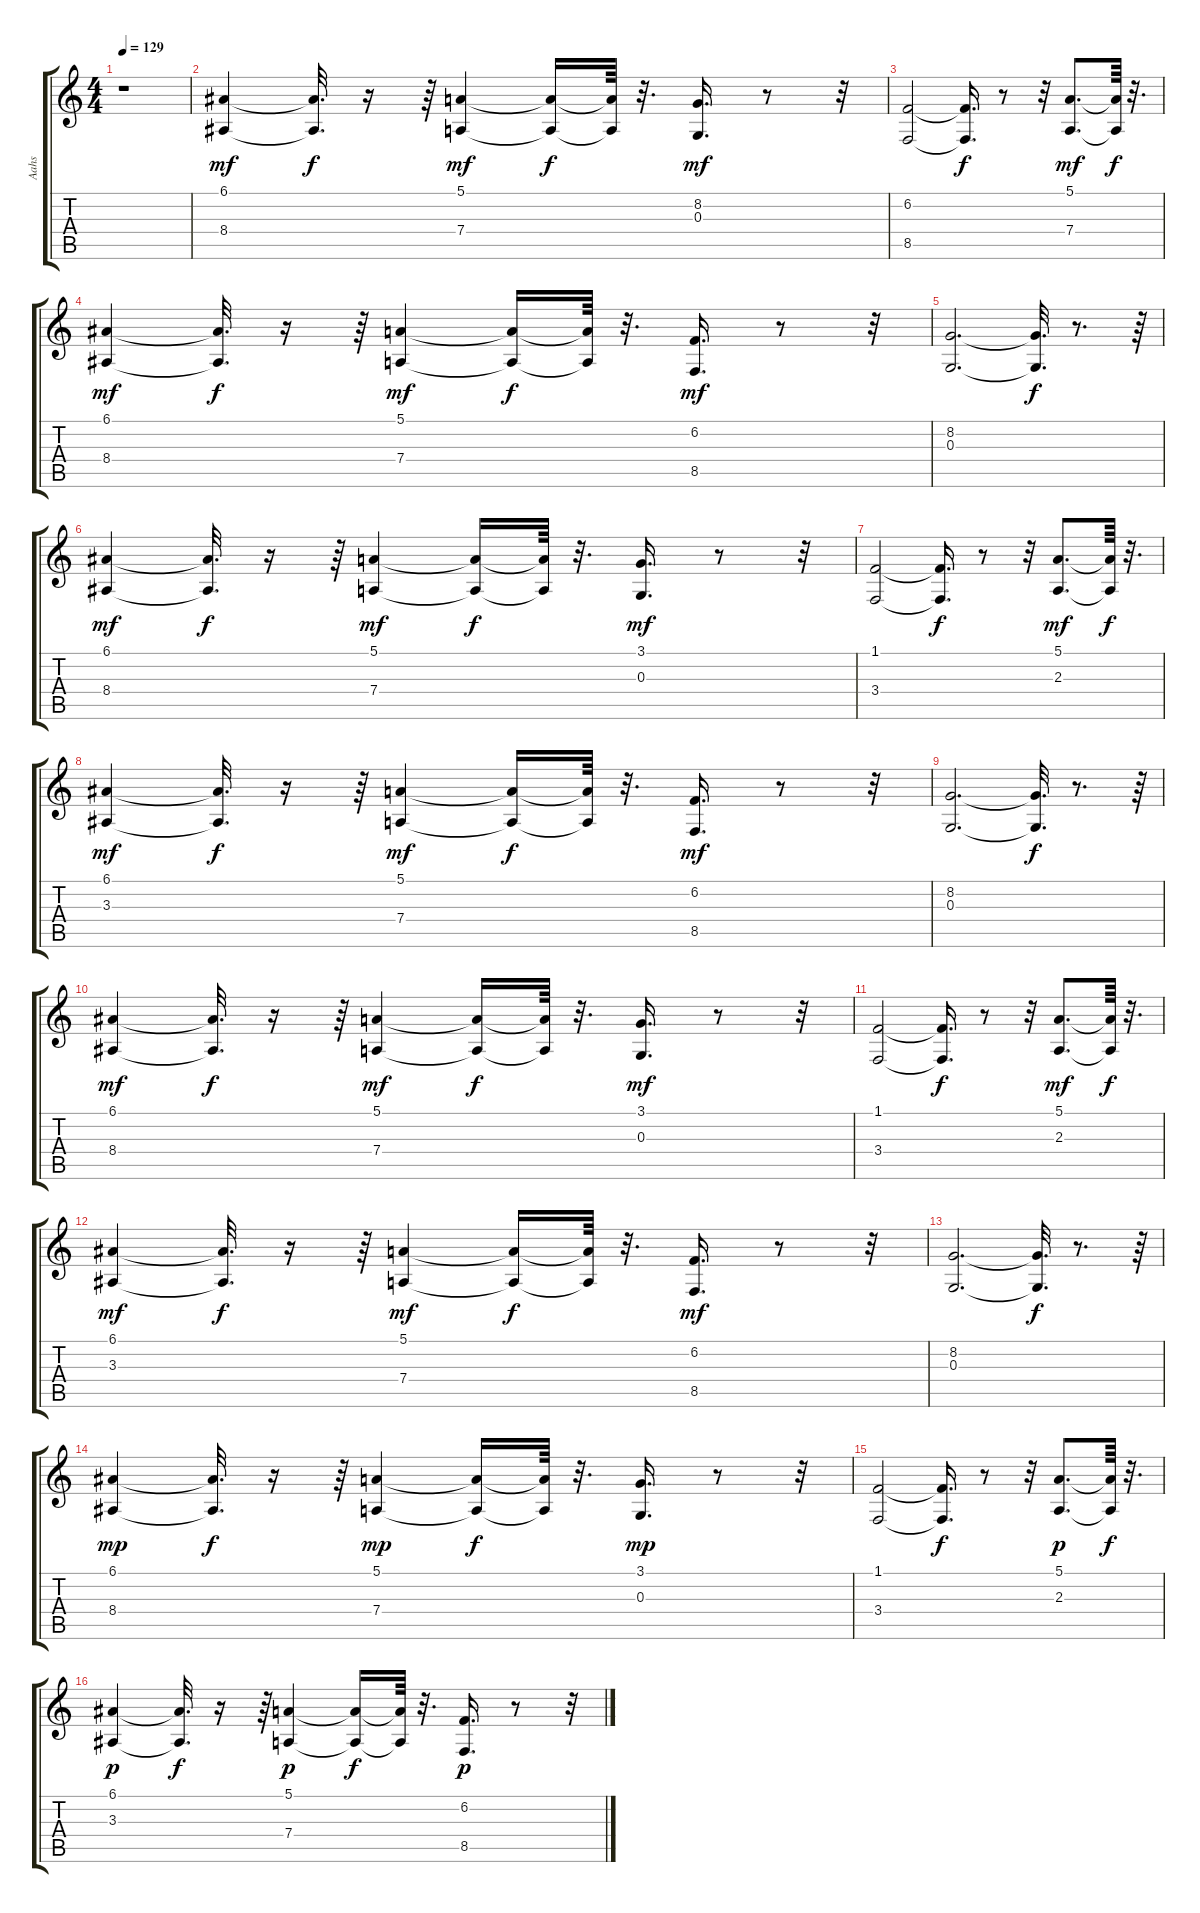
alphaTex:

\track ("Aahs" "Aahs") {instrument choiraahs}
\staff {score tabs}
\tuning (E4 B3 G3 D3 A2 E2) {hide}
\ts (4 4)
\tempo 129
\clef g2
\ks c
r.1{dy f} |
(6.1 8.4).4{dy mf} (6.1{t} 8.4{t}).32{d dy f} r.16 r.64 (5.1 7.4).4{dy mf} (5.1{t} 7.4{t}).16{dy f} (5.1{t} 7.4{t}).64 r.32{d} (8.2 0.3).16{d dy mf} r.8 r.32 |
(6.2 8.5).2 (6.2{t} 8.5{t}).16{d dy f} r.8 r.32 (5.1 7.4).8{d dy mf} (5.1{t} 7.4{t}).64{dy f} r.32{d} |
(6.1 8.4).4{dy mf} (6.1{t} 8.4{t}).32{d dy f} r.16 r.64 (5.1 7.4).4{dy mf} (5.1{t} 7.4{t}).16{dy f} (5.1{t} 7.4{t}).64 r.32{d} (6.2 8.5).16{d dy mf} r.8 r.32 |
(8.2 0.3).2{d} (8.2{t} 0.3{t}).32{d dy f} r.8{d} r.64 |
(6.1 8.4).4{dy mf} (6.1{t} 8.4{t}).32{d dy f} r.16 r.64 (5.1 7.4).4{dy mf} (5.1{t} 7.4{t}).16{dy f} (5.1{t} 7.4{t}).64 r.32{d} (3.1 0.3).16{d dy mf} r.8 r.32 |
(1.1 3.4).2 (1.1{t} 3.4{t}).16{d dy f} r.8 r.32 (5.1 2.3).8{d dy mf} (5.1{t} 2.3{t}).64{dy f} r.32{d} |
(6.1 3.3).4{dy mf} (6.1{t} 3.3{t}).32{d dy f} r.16 r.64 (5.1 7.4).4{dy mf} (5.1{t} 7.4{t}).16{dy f} (5.1{t} 7.4{t}).64 r.32{d} (6.2 8.5).16{d dy mf} r.8 r.32 |
(8.2 0.3).2{d} (8.2{t} 0.3{t}).32{d dy f} r.8{d} r.64 |
(6.1 8.4).4{dy mf} (6.1{t} 8.4{t}).32{d dy f} r.16 r.64 (5.1 7.4).4{dy mf} (5.1{t} 7.4{t}).16{dy f} (5.1{t} 7.4{t}).64 r.32{d} (3.1 0.3).16{d dy mf} r.8 r.32 |
(1.1 3.4).2 (1.1{t} 3.4{t}).16{d dy f} r.8 r.32 (5.1 2.3).8{d dy mf} (5.1{t} 2.3{t}).64{dy f} r.32{d} |
(6.1 3.3).4{dy mf} (6.1{t} 3.3{t}).32{d dy f} r.16 r.64 (5.1 7.4).4{dy mf} (5.1{t} 7.4{t}).16{dy f} (5.1{t} 7.4{t}).64 r.32{d} (6.2 8.5).16{d dy mf} r.8 r.32 |
(8.2 0.3).2{d} (8.2{t} 0.3{t}).32{d dy f} r.8{d} r.64 |
(6.1 8.4).4{dy mp} (6.1{t} 8.4{t}).32{d dy f} r.16 r.64 (5.1 7.4).4{dy mp} (5.1{t} 7.4{t}).16{dy f} (5.1{t} 7.4{t}).64 r.32{d} (3.1 0.3).16{d dy mp} r.8 r.32 |
(1.1 3.4).2 (1.1{t} 3.4{t}).16{d dy f} r.8 r.32 (5.1 2.3).8{d dy p} (5.1{t} 2.3{t}).64{dy f} r.32{d} |
(6.1 3.3).4{dy p} (6.1{t} 3.3{t}).32{d dy f} r.16 r.64 (5.1 7.4).4{dy p} (5.1{t} 7.4{t}).16{dy f} (5.1{t} 7.4{t}).64 r.32{d} (6.2 8.5).16{d dy p} r.8 r.32
